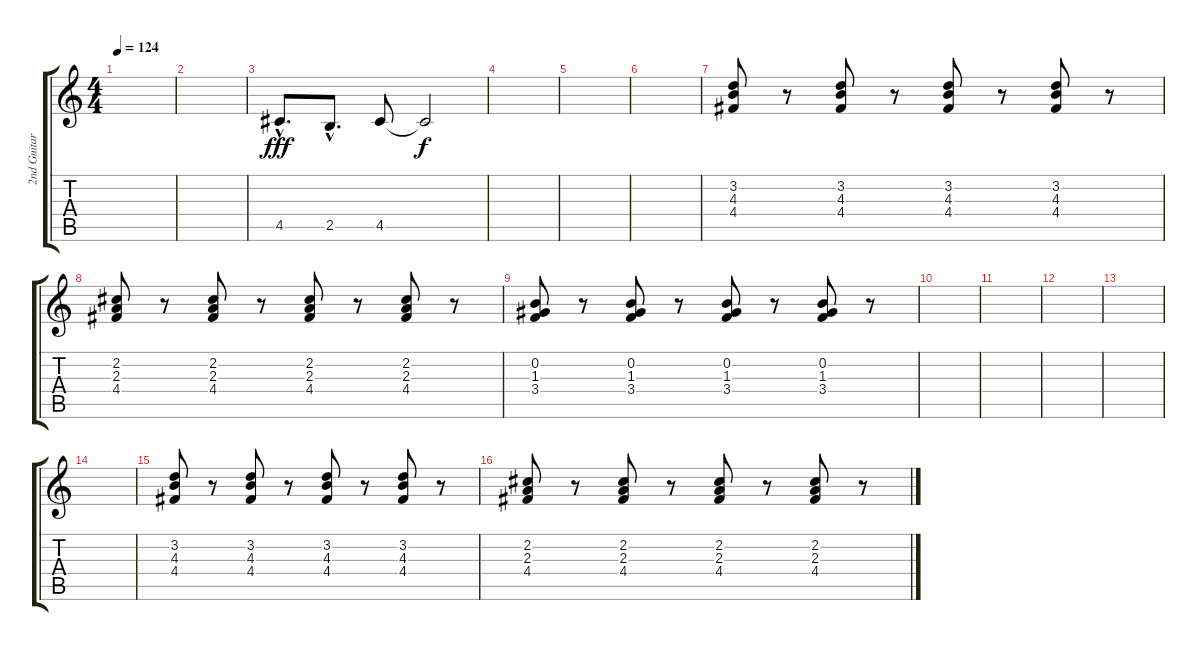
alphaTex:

\track ("2nd Guitar" "2nd Guitar") {instrument acousticguitarsteel}
\staff {score tabs}
\tuning (E4 B3 G3 D3 A2 E2) {hide}
\ts (4 4)
\tempo 124
\clef g2
\ks c
|
|
4.5{hac}.8{d dy fff} 2.5{hac}.8{d} 4.5.8 4.5{t}.2{dy f} |
|
|
|
(3.2 4.3 4.4).8 r.8 (3.2 4.3 4.4).8 r.8 (3.2 4.3 4.4).8 r.8 (3.2 4.3 4.4).8 r.8 |
(2.2 2.3 4.4).8 r.8 (2.2 2.3 4.4).8 r.8 (2.2 2.3 4.4).8 r.8 (2.2 2.3 4.4).8 r.8 |
(0.2 1.3 3.4).8 r.8 (0.2 1.3 3.4).8 r.8 (0.2 1.3 3.4).8 r.8 (0.2 1.3 3.4).8 r.8 |
|
|
|
|
|
(3.2 4.3 4.4).8 r.8 (3.2 4.3 4.4).8 r.8 (3.2 4.3 4.4).8 r.8 (3.2 4.3 4.4).8 r.8 |
(2.2 2.3 4.4).8 r.8 (2.2 2.3 4.4).8 r.8 (2.2 2.3 4.4).8 r.8 (2.2 2.3 4.4).8 r.8
